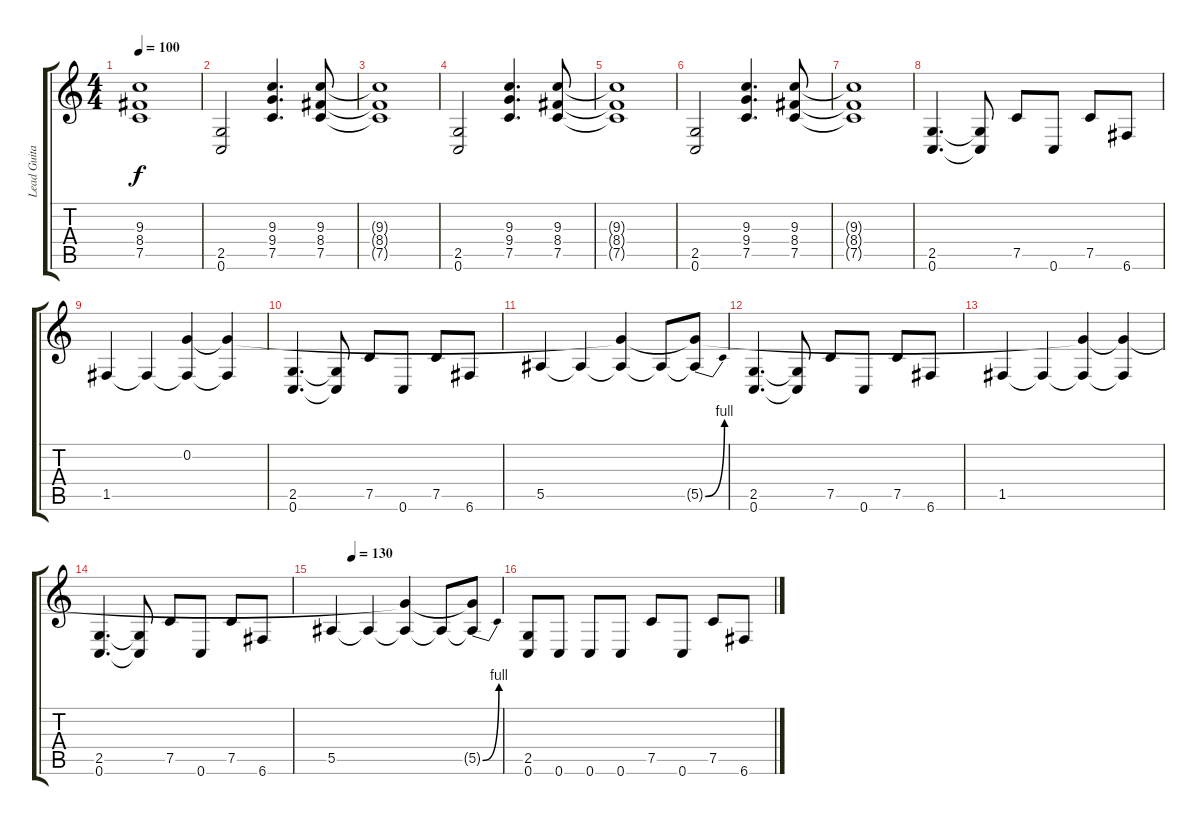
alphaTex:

\track ("Lead Guitar" "Lead Guita") {instrument distortionguitar}
\staff {score tabs}
\tuning (C4 G3 Eb3 Bb2 F2 C2) {hide}
\ts (4 4)
\tempo 100
\clef g2
\ks c
(9.3{t} 8.4{t} 7.5{t}).1{dy f} |
(2.5 0.6).2 (9.3 9.4 7.5).4{d} (9.3 8.4 7.5).8 |
(9.3{t} 8.4{t} 7.5{t}).1 |
(2.5 0.6).2 (9.3 9.4 7.5).4{d} (9.3 8.4 7.5).8 |
(9.3{t} 8.4{t} 7.5{t}).1 |
(2.5 0.6).2 (9.3 9.4 7.5).4{d} (9.3 8.4 7.5).8 |
(9.3{t} 8.4{t} 7.5{t}).1 |
(2.5 0.6).4{d} (2.5{t} 0.6{t}).8 7.5.8 0.6.8 7.5.8 6.6.8 |
1.5.4{volume 0 instrument guitarharmonics} 1.5{t}.4{volume 16} (0.2 1.5{t}).4 (0.2{t} 1.5{t}).4 |
(2.5 0.6).4{d instrument distortionguitar} (2.5{t} 0.6{t}).8 7.5.8 0.6.8 7.5.8 6.6.8 |
5.5.4{volume 0 instrument guitarharmonics} 5.5{t}.4{volume 16} (0.2{t} 5.5{t}).4 5.5{t}.8 (0.2{t} 5.5{be (bend 0 0 60 4) t}).8 |
(2.5 0.6).4{d instrument distortionguitar} (2.5{t} 0.6{t}).8 7.5.8 0.6.8 7.5.8 6.6.8 |
1.5.4{volume 0 instrument guitarharmonics} 1.5{t}.4{volume 16} (0.2{t} 1.5{t}).4 (0.2{t} 1.5{t}).4 |
(2.5 0.6).4{d instrument distortionguitar} (2.5{t} 0.6{t}).8 7.5.8 0.6.8 7.5.8 6.6.8 |
\tempo (130 0.125)
5.5.4{volume 0 instrument guitarharmonics} 5.5{t}.4{volume 16} (0.2{t} 5.5{t}).4 5.5{t}.8 (0.2{t} 5.5{be (bend 0 0 60 4) t}).8 |
(2.5 0.6).8{instrument distortionguitar} 0.6.8 0.6.8 0.6.8 7.5.8 0.6.8 7.5.8 6.6.8
